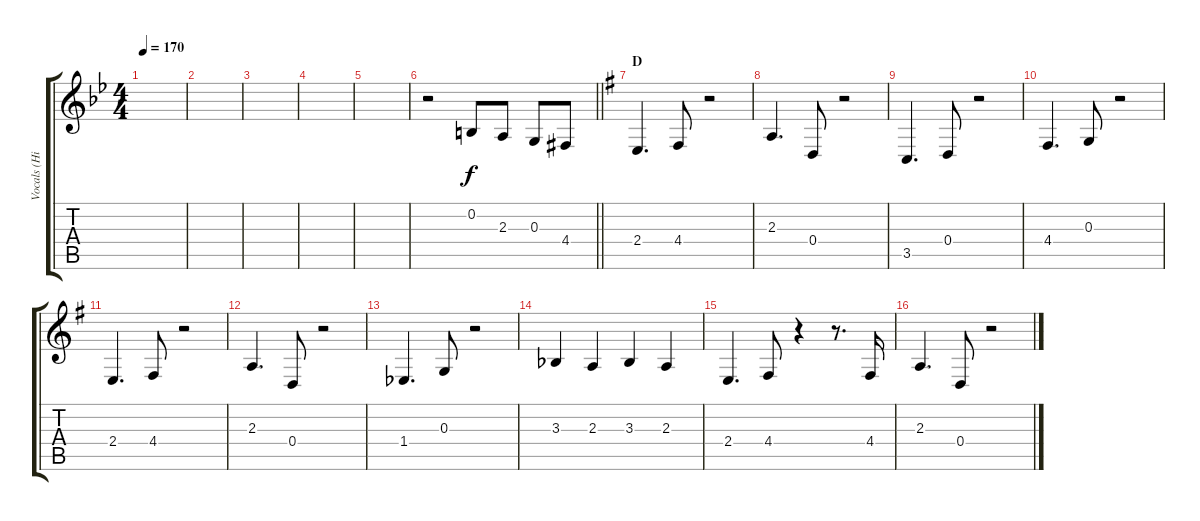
\track ("Vocals (Hirasawa Yui)" "Vocals (Hi") {instrument altosax}
\staff {score tabs}
\tuning (E4 B3 G3 D3 A2 E2) {hide}
\ts (4 4)
\tempo 170
\clef g2
\ks bb
|
|
|
|
|
\barLineRight lightlight
r.2 0.2.8 2.3.8 0.3.8 4.4{acc #}.8 |
\section ("" "D")
\ks g
2.4.4{d} 4.4.8 r.2 |
2.3.4{d} 0.4.8 r.2 |
3.5.4{d} 0.4.8 r.2 |
4.4.4{d} 0.3.8 r.2 |
2.4.4{d} 4.4.8 r.2 |
2.3.4{d} 0.4.8 r.2 |
1.4{acc b}.4{d} 0.3.8 r.2 |
3.3{acc b}.4 2.3.4 3.3{acc b}.4 2.3.4 |
2.4.4{d} 4.4.8 r.4 r.8{d} 4.4.16 |
2.3.4{d} 0.4.8 r.2
